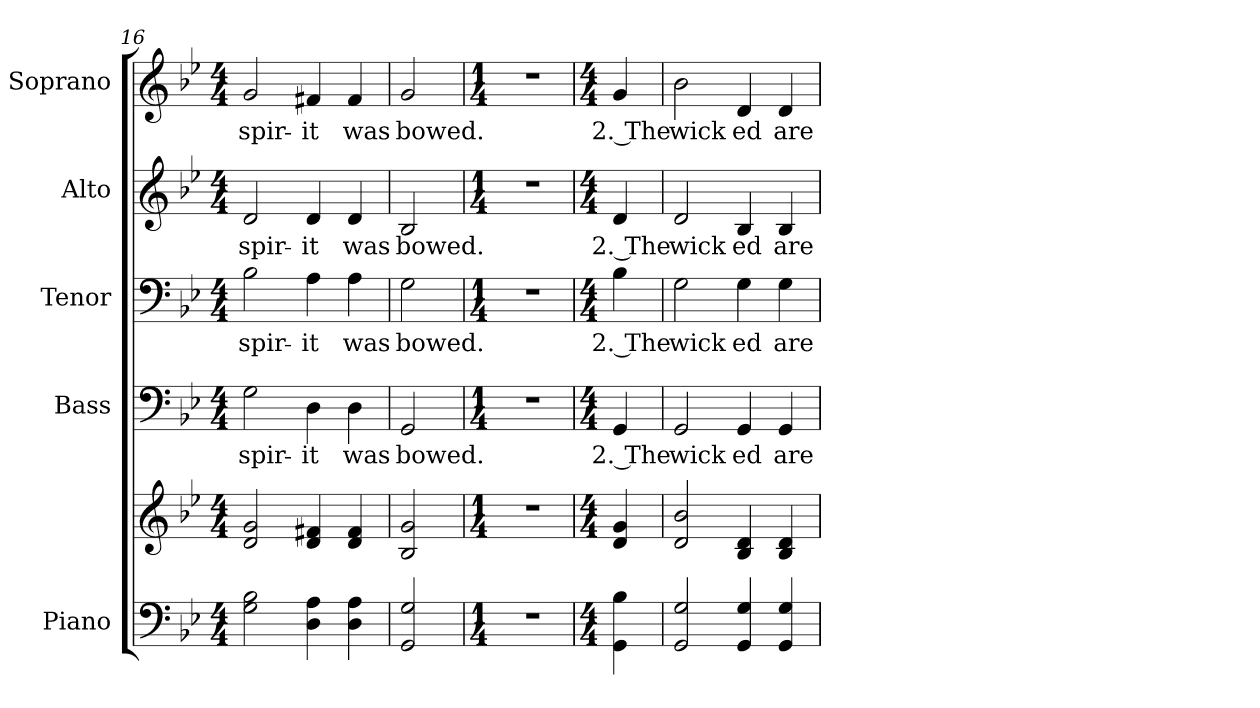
**kern	**kern	**kern	**text	**kern	**text	**kern	**text	**kern	**text
*part5	*part5	*part4	*part4	*part3	*part3	*part2	*part2	*part1	*part1
*staff6	*staff5	*staff4	*staff4	*staff3	*staff3	*staff2	*staff2	*staff1	*staff1
*I"Piano	*	*I"Bass	*	*I"Tenor	*	*I"Alto	*	*I"Soprano	*
*I'Pno.	*	*I'B.	*	*I'T.	*	*I'A.	*	*I'S.	*
*clefF4	*clefG2	*clefF4	*	*clefF4	*	*clefG2	*	*clefG2	*
*k[b-e-]	*k[b-e-]	*k[b-e-]	*	*k[b-e-]	*	*k[b-e-]	*	*k[b-e-]	*
*B-:	*B-:	*B-:	*	*B-:	*	*B-:	*	*B-:	*
*M4/4	*M4/4	*M4/4	*	*M4/4	*	*M4/4	*	*M4/4	*
=16	=16	=16	=16	=16	=16	=16	=16	=16	=16
!	!	!	!LO:LY:b:color=#000000	!	!	!	!	!	!
!	!	!	!	!	!LO:LY:b:color=#000000	!	!	!	!
!	!	!	!	!	!	!	!LO:LY:b:color=#000000	!	!
!	!	!	!	!	!	!	!	!	!LO:LY:b:color=#000000
2Gi\ 2B-i	2di/ 2gi	2Gi\	spir-	2B-i\	spir-	2di/	spir-	2gi/	spir-
!	!	!	!LO:LY:b:color=#000000	!	!	!	!	!	!
!	!	!	!	!	!LO:LY:b:color=#000000	!	!	!	!
!	!	!	!	!	!	!	!LO:LY:b:color=#000000	!	!
!	!	!	!	!	!	!	!	!	!LO:LY:b:color=#000000
4Di\ 4Ai	4di/ 4f#Xi	4Di\	-it	4Ai\	-it	4di/	-it	4f#Xi/	-it
!	!	!	!LO:LY:b:color=#000000	!	!	!	!	!	!
!	!	!	!	!	!LO:LY:b:color=#000000	!	!	!	!
!	!	!	!	!	!	!	!LO:LY:b:color=#000000	!	!
!	!	!	!	!	!	!	!	!	!LO:LY:b:color=#000000
4Di\ 4Ai	4di/ 4f#i	4Di\	was	4Ai\	was	4di/	was	4f#i/	was
!!LO:PB:g=z
=17	=17	=17	=17	=17	=17	=17	=17	=17	=17
!	!	!	!LO:LY:b:color=#000000	!	!	!	!	!	!
!	!	!	!	!	!LO:LY:b:color=#000000	!	!	!	!
!	!	!	!	!	!	!	!LO:LY:b:color=#000000	!	!
!	!	!	!	!	!	!	!	!	!LO:LY:b:color=#000000
2GGi/ 2Gi	2B-i/ 2gi	2GGi/	bowed.	2Gi\	bowed.	2B-i/	bowed.	2gi/	bowed.
=18	=18	=18	=18	=18	=18	=18	=18	=18	=18
*M1/4	*M1/4	*M1/4	*	*M1/4	*	*M1/4	*	*M1/4	*
!LO:N:vis=1	!LO:N:vis=1	!LO:N:vis=1	!	!LO:N:vis=1	!	!LO:N:vis=1	!	!	!
4r	4r	4r	.	4r	.	4r	.	4r	.
=19	=19	=19	=19	=19	=19	=19	=19	=19	=19
*M4/4	*M4/4	*M4/4	*	*M4/4	*	*M4/4	*	*M4/4	*
!	!	!	!LO:LY:b:color=#000000	!	!	!	!	!	!
!	!	!	!	!	!LO:LY:b:color=#000000	!	!	!	!
!	!	!	!	!	!	!	!LO:LY:b:color=#000000	!	!
!	!	!	!	!	!	!	!	!	!LO:LY:b:color=#000000
4GGi\ 4B-i	4di/ 4gi	4GGi/	2. The	4B-i\	2. The	4di/	2. The	4gi/	2. The
=20	=20	=20	=20	=20	=20	=20	=20	=20	=20
!	!	!	!LO:LY:b:color=#000000	!	!	!	!	!	!
!	!	!	!	!	!LO:LY:b:color=#000000	!	!	!	!
!	!	!	!	!	!	!	!LO:LY:b:color=#000000	!	!
!	!	!	!	!	!	!	!	!	!LO:LY:b:color=#000000
2GGi/ 2Gi	2di/ 2b-i	2GGi/	wick	2Gi\	wick	2di/	wick	2b-i\	wick
!	!	!	!LO:LY:b:color=#000000	!	!	!	!	!	!
!	!	!	!	!	!LO:LY:b:color=#000000	!	!	!	!
!	!	!	!	!	!	!	!LO:LY:b:color=#000000	!	!
!	!	!	!	!	!	!	!	!	!LO:LY:b:color=#000000
4GGi/ 4Gi	4B-i/ 4di	4GGi/	ed	4Gi\	ed	4B-i/	ed	4di/	ed
!	!	!	!LO:LY:b:color=#000000	!	!	!	!	!	!
!	!	!	!	!	!LO:LY:b:color=#000000	!	!	!	!
!	!	!	!	!	!	!	!LO:LY:b:color=#000000	!	!
!	!	!	!	!	!	!	!	!	!LO:LY:b:color=#000000
4GGi/ 4Gi	4B-i/ 4di	4GGi/	are	4Gi\	are	4B-i/	are	4di/	are
=	=	=	=	=	=	=	=	=	=
*-	*-	*-	*-	*-	*-	*-	*-	*-	*-
